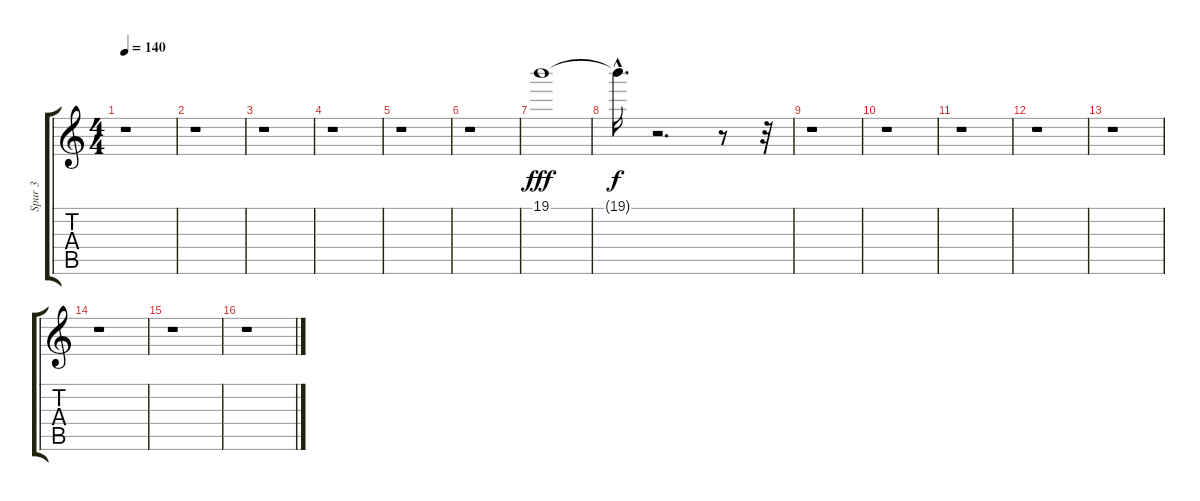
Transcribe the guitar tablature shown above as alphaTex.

\track ("Spur 3" "Spur 3") {instrument electricguitarclean}
\staff {score tabs}
\tuning (E4 B3 G3 D3 A2 E2) {hide}
\ts (4 4)
\tempo 140
\clef g2
\ks c
r.1{dy f} |
r.1 |
r.1 |
r.1 |
r.1 |
r.1 |
19.1.1{dy fff} |
19.1{hac t}.16{d dy f} r.2{d} r.8 r.32 |
r.1 |
r.1 |
r.1 |
r.1 |
r.1 |
r.1 |
r.1 |
r.1
